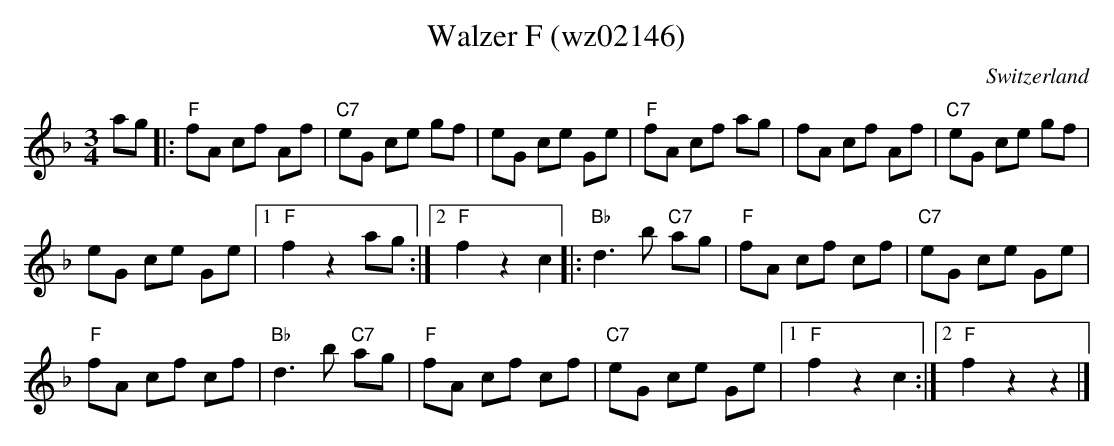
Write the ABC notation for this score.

X:1
T:Walzer F (wz02146)
O:Switzerland
M:3/4
L:1/8
K:F major
ag |: "F"fA cf Af | "C7"eG ce gf | eG ce Ge | "F"fA cf ag | fA cf Af | "C7"eG ce gf |
eG ce Ge |1 "F"f2z2ag :|2 "F"f2z2c2 |: "Bb"d3b "C7"ag | "F"fA cf cf | "C7"eG ce Ge |
"F"fA cf cf | "Bb"d3b "C7"ag | "F"fA cf cf | "C7"eG ce Ge |1 "F"f2z2c2 :|2 "F"f2z2z2 |]
